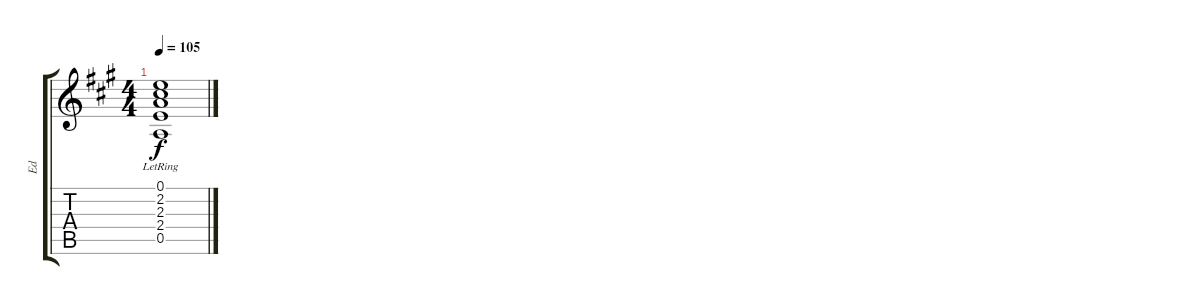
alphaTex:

\track ("Ed" "Ed") {instrument electricguitarjazz}
\staff {score tabs}
\tuning (E4 B3 G3 D3 A2 E2) {hide}
\ts (4 4)
\tempo 105
\clef g2
\ks a
(0.1{lr} 2.2{lr} 2.3{lr} 2.4{lr} 0.5{lr}).1{dy f}
